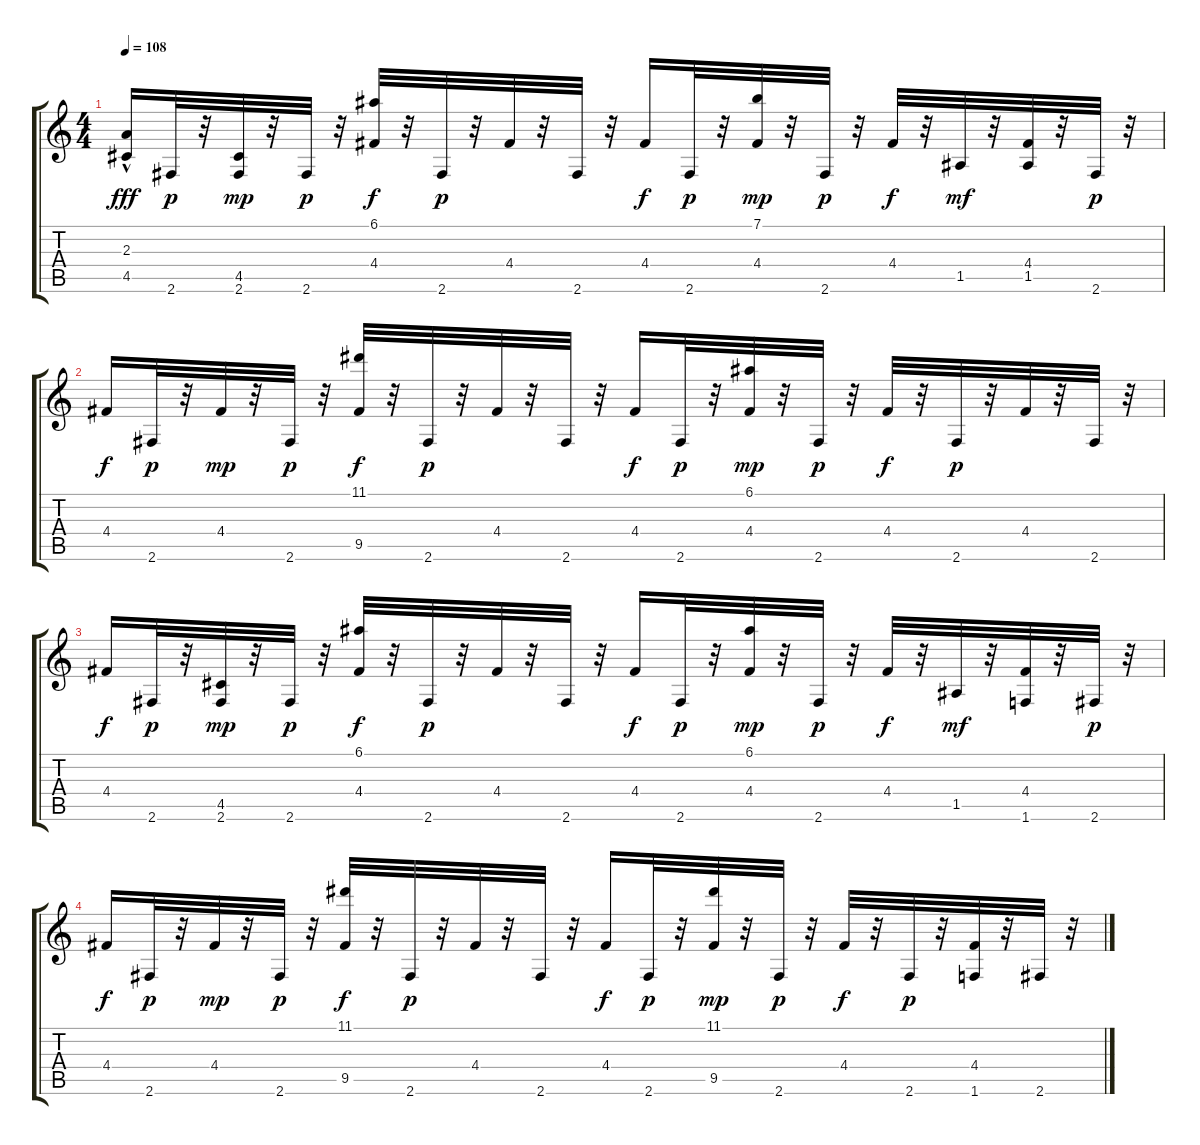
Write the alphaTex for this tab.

\track "" {instrument acousticguitarnylon}
\staff {score tabs}
\tuning (E4 B3 G3 D3 A2 E2) {hide}
\ts (4 4)
\tempo 108
\clef g2
\ks c
(2.3{hac} 4.5).16{dy fff} 2.6.32{dy p} r.32 (4.5 2.6).32{dy mp} r.32 2.6.32{dy p} r.32 (6.1 4.4).32{dy f} r.32 2.6.32{dy p} r.32 4.4.32 r.32 2.6.32 r.32 4.4.16{dy f} 2.6.32{dy p} r.32 (7.1 4.4).32{dy mp} r.32 2.6.32{dy p} r.32 4.4.32{dy f} r.32 1.5.32{dy mf} r.32 (4.4 1.5).32 r.32 2.6.32{dy p} r.32 |
4.4.16{dy f} 2.6.32{dy p} r.32 4.4.32{dy mp} r.32 2.6.32{dy p} r.32 (11.1 9.5).32{dy f} r.32 2.6.32{dy p} r.32 4.4.32 r.32 2.6.32 r.32 4.4.16{dy f} 2.6.32{dy p} r.32 (6.1 4.4).32{dy mp} r.32 2.6.32{dy p} r.32 4.4.32{dy f} r.32 2.6.32{dy p} r.32 4.4.32 r.32 2.6.32 r.32 |
4.4.16{dy f} 2.6.32{dy p} r.32 (4.5 2.6).32{dy mp} r.32 2.6.32{dy p} r.32 (6.1 4.4).32{dy f} r.32 2.6.32{dy p} r.32 4.4.32 r.32 2.6.32 r.32 4.4.16{dy f} 2.6.32{dy p} r.32 (6.1 4.4).32{dy mp} r.32 2.6.32{dy p} r.32 4.4.32{dy f} r.32 1.5.32{dy mf} r.32 (4.4 1.6).32 r.32 2.6.32{dy p} r.32 |
4.4.16{dy f} 2.6.32{dy p} r.32 4.4.32{dy mp} r.32 2.6.32{dy p} r.32 (11.1 9.5).32{dy f} r.32 2.6.32{dy p} r.32 4.4.32 r.32 2.6.32 r.32 4.4.16{dy f} 2.6.32{dy p} r.32 (11.1 9.5).32{dy mp} r.32 2.6.32{dy p} r.32 4.4.32{dy f} r.32 2.6.32{dy p} r.32 (4.4 1.6).32 r.32 2.6.32 r.32
